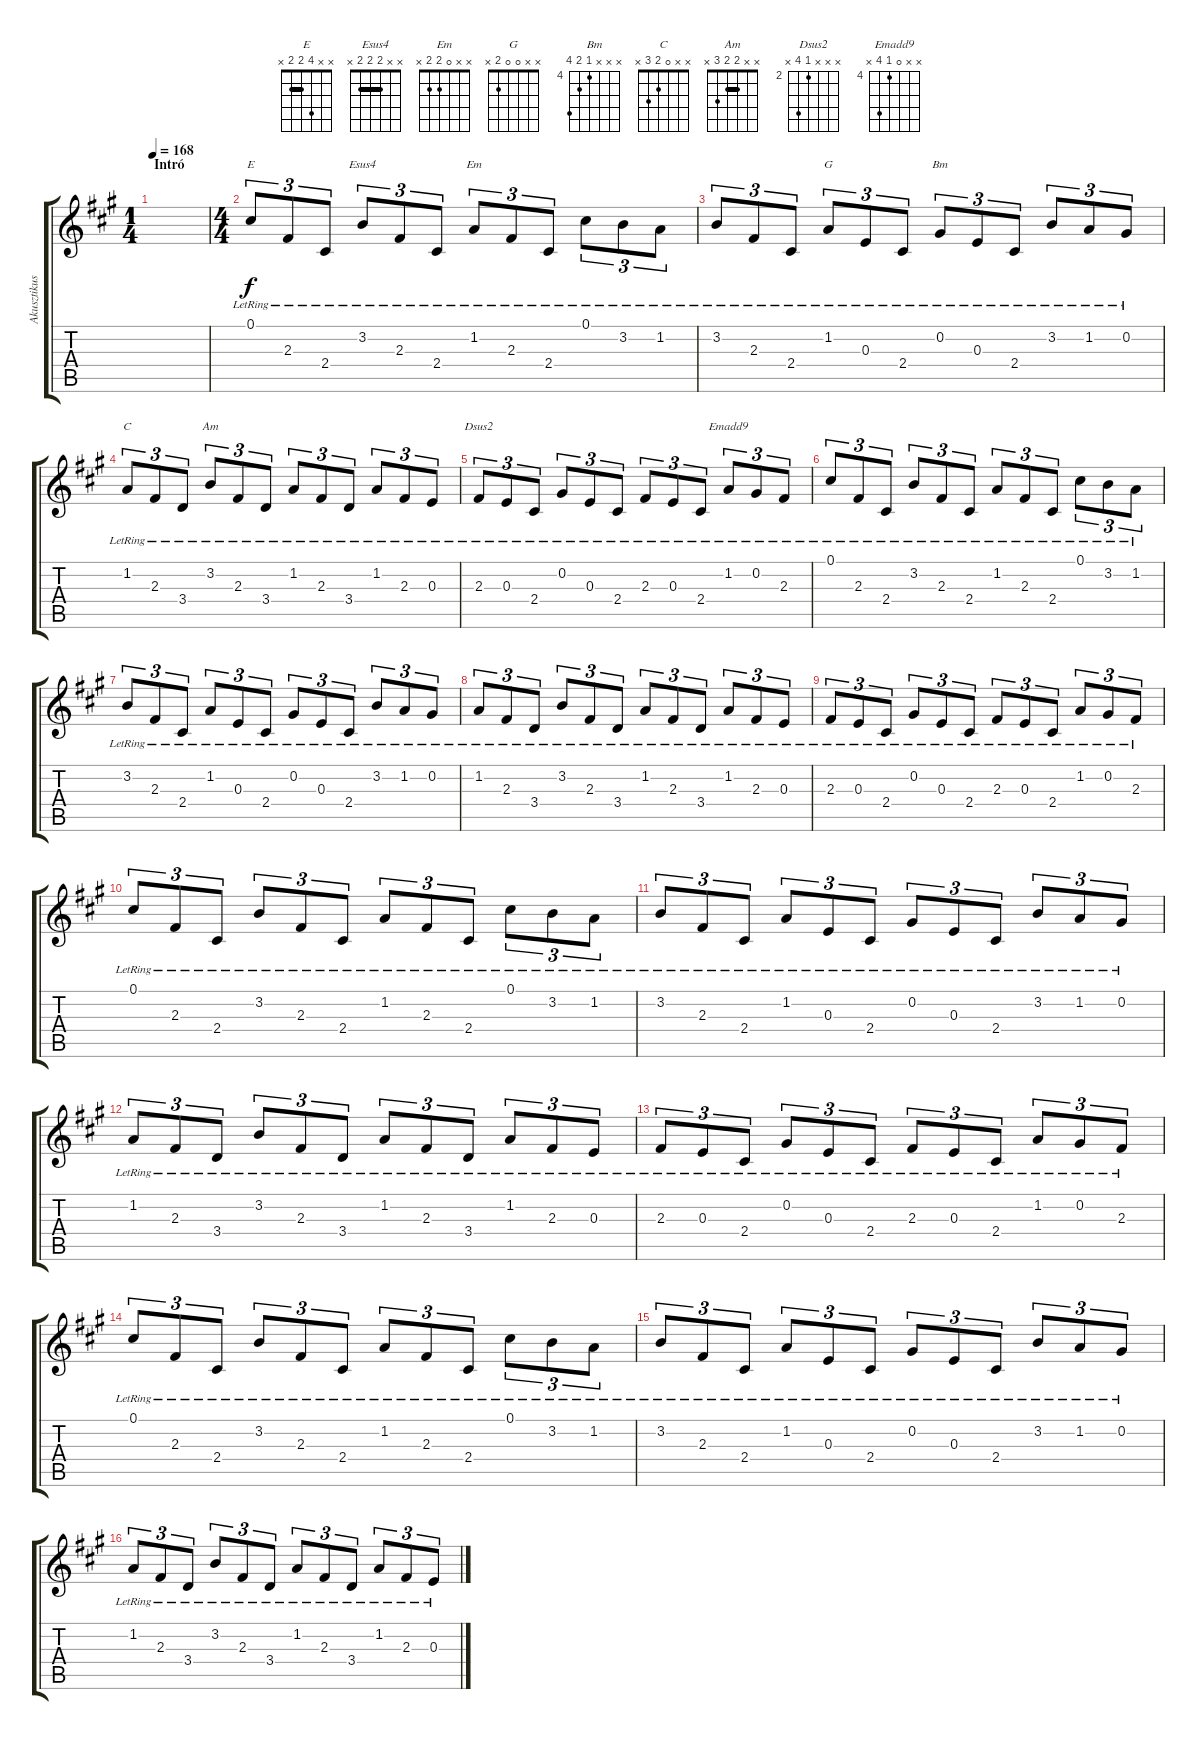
\track ("Akusztikus Gitár Iker" "Akusztikus") {instrument acousticguitarsteel}
\staff {score tabs}
\tuning (Db4 Ab3 E3 B2 Gb2 Db2) {hide}
\chord ("E" x x 4 2 2 x) {barre 2}
\chord ("Esus4" x x 2 2 2 x) {barre 2}
\chord ("Em" x x 0 2 2 x)
\chord ("G" x x 0 0 2 x)
\chord ("Bm" x x x 4 5 7) {firstfret 4}
\chord ("C" x x 0 2 3 x)
\chord ("Am" x x 2 2 3 x) {barre 2}
\chord ("Dsus2" x x x 2 5 x) {firstfret 2}
\chord ("Emadd9" x x 0 4 7 x) {firstfret 4}
\ts (1 4)
\section ("" "Intró")
\tempo 168
\tempo 100
\tempo 168
\clef g2
\ks f#minor
|
\ts (4 4)
0.1{lr}.8{tu (3 2) ch "E"} 2.3{lr}.8{tu (3 2)} 2.4{lr}.8{tu (3 2)} 3.2{lr}.8{tu (3 2) ch "Esus4"} 2.3{lr}.8{tu (3 2)} 2.4{lr}.8{tu (3 2)} 1.2{lr}.8{tu (3 2) ch "Em"} 2.3{lr}.8{tu (3 2)} 2.4{lr}.8{tu (3 2)} 0.1{lr}.8{tu (3 2)} 3.2{lr}.8{tu (3 2)} 1.2{lr}.8{tu (3 2)} |
3.2{lr}.8{tu (3 2)} 2.3{lr}.8{tu (3 2)} 2.4{lr}.8{tu (3 2)} 1.2{lr}.8{tu (3 2) ch "G"} 0.3{lr}.8{tu (3 2)} 2.4{lr}.8{tu (3 2)} 0.2{lr}.8{tu (3 2) ch "Bm"} 0.3{lr}.8{tu (3 2)} 2.4{lr}.8{tu (3 2)} 3.2{lr}.8{tu (3 2)} 1.2{lr}.8{tu (3 2)} 0.2{lr}.8{tu (3 2)} |
1.2{lr}.8{tu (3 2) ch "C"} 2.3{lr}.8{tu (3 2)} 3.4{lr}.8{tu (3 2)} 3.2{lr}.8{tu (3 2) ch "Am"} 2.3{lr}.8{tu (3 2)} 3.4{lr}.8{tu (3 2)} 1.2{lr}.8{tu (3 2)} 2.3{lr}.8{tu (3 2)} 3.4{lr}.8{tu (3 2)} 1.2{lr}.8{tu (3 2)} 2.3{lr}.8{tu (3 2)} 0.3{lr}.8{tu (3 2)} |
2.3{lr}.8{tu (3 2) ch "Dsus2"} 0.3{lr}.8{tu (3 2)} 2.4{lr}.8{tu (3 2)} 0.2{lr}.8{tu (3 2)} 0.3{lr}.8{tu (3 2)} 2.4{lr}.8{tu (3 2)} 2.3{lr}.8{tu (3 2)} 0.3{lr}.8{tu (3 2)} 2.4{lr}.8{tu (3 2)} 1.2{lr}.8{tu (3 2) ch "Emadd9"} 0.2{lr}.8{tu (3 2)} 2.3{lr}.8{tu (3 2)} |
0.1{lr}.8{tu (3 2)} 2.3{lr}.8{tu (3 2)} 2.4{lr}.8{tu (3 2)} 3.2{lr}.8{tu (3 2)} 2.3{lr}.8{tu (3 2)} 2.4{lr}.8{tu (3 2)} 1.2{lr}.8{tu (3 2)} 2.3{lr}.8{tu (3 2)} 2.4{lr}.8{tu (3 2)} 0.1{lr}.8{tu (3 2)} 3.2{lr}.8{tu (3 2)} 1.2{lr}.8{tu (3 2)} |
3.2{lr}.8{tu (3 2)} 2.3{lr}.8{tu (3 2)} 2.4{lr}.8{tu (3 2)} 1.2{lr}.8{tu (3 2)} 0.3{lr}.8{tu (3 2)} 2.4{lr}.8{tu (3 2)} 0.2{lr}.8{tu (3 2)} 0.3{lr}.8{tu (3 2)} 2.4{lr}.8{tu (3 2)} 3.2{lr}.8{tu (3 2)} 1.2{lr}.8{tu (3 2)} 0.2{lr}.8{tu (3 2)} |
1.2{lr}.8{tu (3 2)} 2.3{lr}.8{tu (3 2)} 3.4{lr}.8{tu (3 2)} 3.2{lr}.8{tu (3 2)} 2.3{lr}.8{tu (3 2)} 3.4{lr}.8{tu (3 2)} 1.2{lr}.8{tu (3 2)} 2.3{lr}.8{tu (3 2)} 3.4{lr}.8{tu (3 2)} 1.2{lr}.8{tu (3 2)} 2.3{lr}.8{tu (3 2)} 0.3{lr}.8{tu (3 2)} |
2.3{lr}.8{tu (3 2)} 0.3{lr}.8{tu (3 2)} 2.4{lr}.8{tu (3 2)} 0.2{lr}.8{tu (3 2)} 0.3{lr}.8{tu (3 2)} 2.4{lr}.8{tu (3 2)} 2.3{lr}.8{tu (3 2)} 0.3{lr}.8{tu (3 2)} 2.4{lr}.8{tu (3 2)} 1.2{lr}.8{tu (3 2)} 0.2{lr}.8{tu (3 2)} 2.3{lr}.8{tu (3 2)} |
0.1{lr}.8{tu (3 2)} 2.3{lr}.8{tu (3 2)} 2.4{lr}.8{tu (3 2)} 3.2{lr}.8{tu (3 2)} 2.3{lr}.8{tu (3 2)} 2.4{lr}.8{tu (3 2)} 1.2{lr}.8{tu (3 2)} 2.3{lr}.8{tu (3 2)} 2.4{lr}.8{tu (3 2)} 0.1{lr}.8{tu (3 2)} 3.2{lr}.8{tu (3 2)} 1.2{lr}.8{tu (3 2)} |
3.2{lr}.8{tu (3 2)} 2.3{lr}.8{tu (3 2)} 2.4{lr}.8{tu (3 2)} 1.2{lr}.8{tu (3 2)} 0.3{lr}.8{tu (3 2)} 2.4{lr}.8{tu (3 2)} 0.2{lr}.8{tu (3 2)} 0.3{lr}.8{tu (3 2)} 2.4{lr}.8{tu (3 2)} 3.2{lr}.8{tu (3 2)} 1.2{lr}.8{tu (3 2)} 0.2{lr}.8{tu (3 2)} |
1.2{lr}.8{tu (3 2)} 2.3{lr}.8{tu (3 2)} 3.4{lr}.8{tu (3 2)} 3.2{lr}.8{tu (3 2)} 2.3{lr}.8{tu (3 2)} 3.4{lr}.8{tu (3 2)} 1.2{lr}.8{tu (3 2)} 2.3{lr}.8{tu (3 2)} 3.4{lr}.8{tu (3 2)} 1.2{lr}.8{tu (3 2)} 2.3{lr}.8{tu (3 2)} 0.3{lr}.8{tu (3 2)} |
2.3{lr}.8{tu (3 2)} 0.3{lr}.8{tu (3 2)} 2.4{lr}.8{tu (3 2)} 0.2{lr}.8{tu (3 2)} 0.3{lr}.8{tu (3 2)} 2.4{lr}.8{tu (3 2)} 2.3{lr}.8{tu (3 2)} 0.3{lr}.8{tu (3 2)} 2.4{lr}.8{tu (3 2)} 1.2{lr}.8{tu (3 2)} 0.2{lr}.8{tu (3 2)} 2.3{lr}.8{tu (3 2)} |
0.1{lr}.8{tu (3 2)} 2.3{lr}.8{tu (3 2)} 2.4{lr}.8{tu (3 2)} 3.2{lr}.8{tu (3 2)} 2.3{lr}.8{tu (3 2)} 2.4{lr}.8{tu (3 2)} 1.2{lr}.8{tu (3 2)} 2.3{lr}.8{tu (3 2)} 2.4{lr}.8{tu (3 2)} 0.1{lr}.8{tu (3 2)} 3.2{lr}.8{tu (3 2)} 1.2{lr}.8{tu (3 2)} |
3.2{lr}.8{tu (3 2)} 2.3{lr}.8{tu (3 2)} 2.4{lr}.8{tu (3 2)} 1.2{lr}.8{tu (3 2)} 0.3{lr}.8{tu (3 2)} 2.4{lr}.8{tu (3 2)} 0.2{lr}.8{tu (3 2)} 0.3{lr}.8{tu (3 2)} 2.4{lr}.8{tu (3 2)} 3.2{lr}.8{tu (3 2)} 1.2{lr}.8{tu (3 2)} 0.2{lr}.8{tu (3 2)} |
1.2{lr}.8{tu (3 2)} 2.3{lr}.8{tu (3 2)} 3.4{lr}.8{tu (3 2)} 3.2{lr}.8{tu (3 2)} 2.3{lr}.8{tu (3 2)} 3.4{lr}.8{tu (3 2)} 1.2{lr}.8{tu (3 2)} 2.3{lr}.8{tu (3 2)} 3.4{lr}.8{tu (3 2)} 1.2{lr}.8{tu (3 2)} 2.3{lr}.8{tu (3 2)} 0.3{lr}.8{tu (3 2)}
